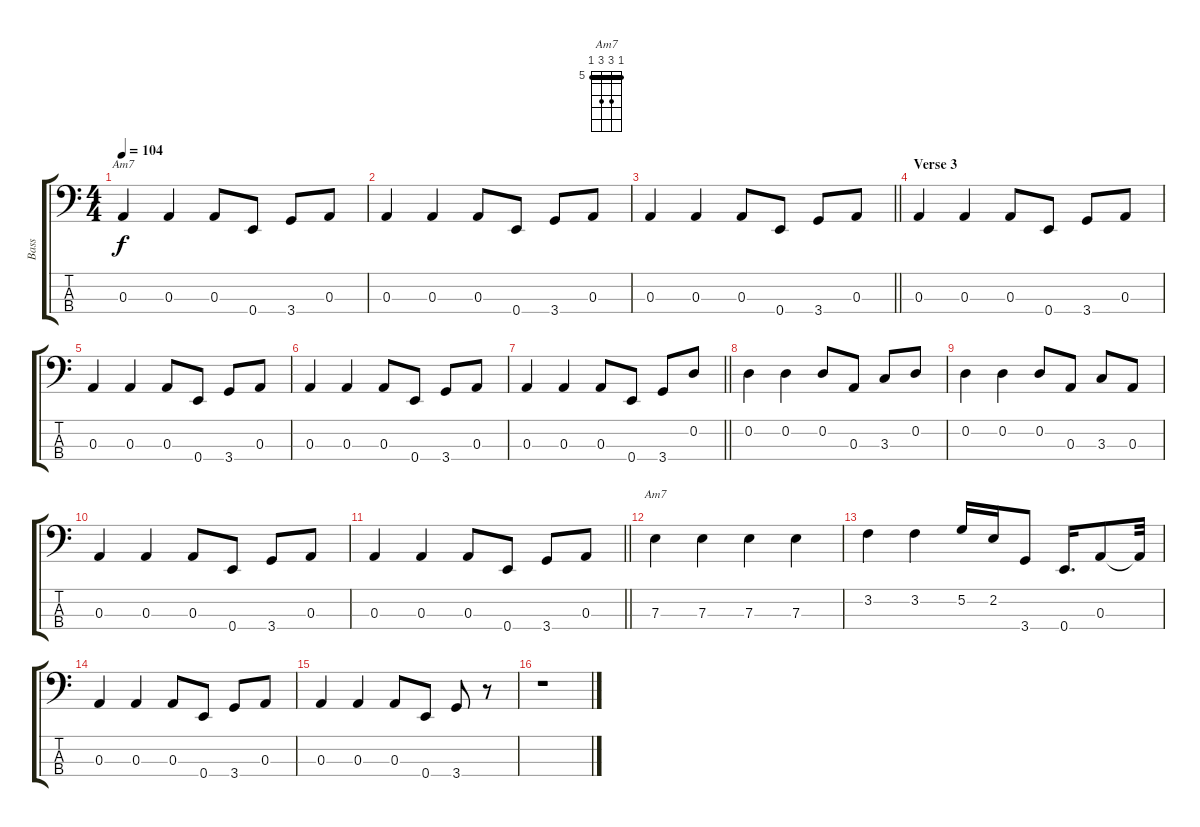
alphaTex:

\track ("Bass" "Bass") {instrument electricbassfinger}
\staff {score tabs}
\tuning (G2 D2 A1 E1) {hide}
\chord ("Am7" 5 5 7 5) {firstfret 5 barre 5}
\chord ("Am7" 5 7 7 5) {firstfret 5 barre 5}
\ts (4 4)
\tempo 104
\clef f4
\ks c
0.3.4{ch "Am7" dy f} 0.3.4 0.3.8 0.4.8 3.4.8 0.3.8 |
0.3.4 0.3.4 0.3.8 0.4.8 3.4.8 0.3.8 |
\barLineRight lightlight
0.3.4 0.3.4 0.3.8 0.4.8 3.4.8 0.3.8 |
\section ("" "Verse 3")
0.3.4 0.3.4 0.3.8 0.4.8 3.4.8 0.3.8 |
0.3.4 0.3.4 0.3.8 0.4.8 3.4.8 0.3.8 |
0.3.4 0.3.4 0.3.8 0.4.8 3.4.8 0.3.8 |
\barLineRight lightlight
0.3.4 0.3.4 0.3.8 0.4.8 3.4.8 0.2.8 |
0.2.4 0.2.4 0.2.8 0.3.8 3.3.8 0.2.8 |
0.2.4 0.2.4 0.2.8 0.3.8 3.3.8 0.3.8 |
0.3.4 0.3.4 0.3.8 0.4.8 3.4.8 0.3.8 |
\barLineRight lightlight
0.3.4 0.3.4 0.3.8 0.4.8 3.4.8 0.3.8 |
7.3.4{ch "Am7"} 7.3.4 7.3.4 7.3.4 |
3.2.4 3.2.4 5.2.16 2.2.16 3.4.8 0.4.16{d} 0.3.8 0.3{t}.32 |
0.3.4 0.3.4 0.3.8 0.4.8 3.4.8 0.3.8 |
0.3.4 0.3.4 0.3.8 0.4.8 3.4.8 r.8 |
r.1
